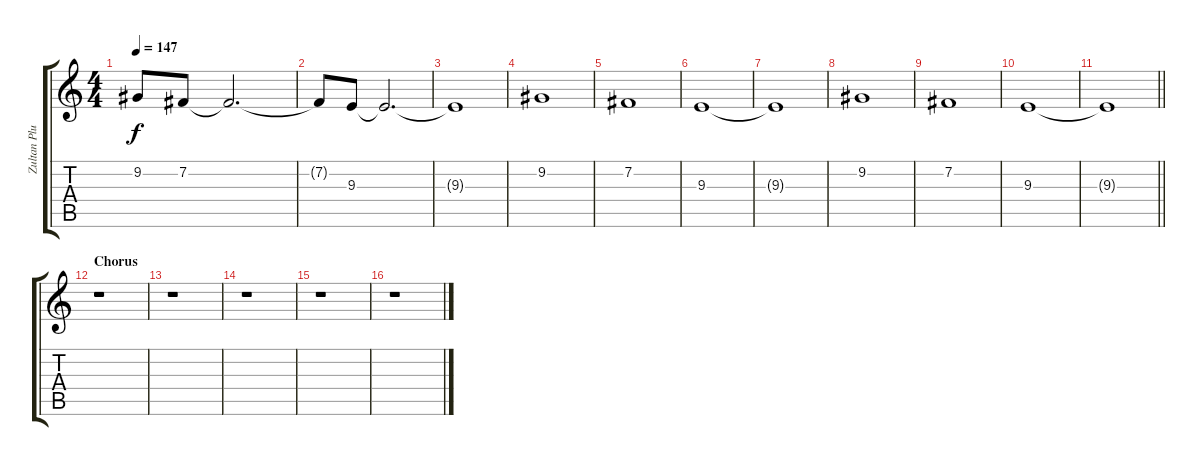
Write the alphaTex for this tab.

\track ("Zultan Pluto (Keyboard)" "Zultan Plu") {instrument pad2warm}
\staff {score tabs}
\tuning (E4 B3 G3 D3 A2 E2) {hide}
\ts (4 4)
\tempo 147
\clef g2
\ks c
9.2{t}.8{dy f} 7.2.8 7.2{t}.2{d} |
7.2{t}.8 9.3.8 9.3{t}.2{d} |
9.3{t}.1 |
9.2.1 |
7.2.1 |
9.3.1 |
9.3{t}.1 |
9.2.1 |
7.2.1 |
9.3.1 |
\barLineRight lightlight
9.3{t}.1 |
\section ("" "Chorus")
r.1 |
r.1 |
r.1 |
r.1 |
r.1
